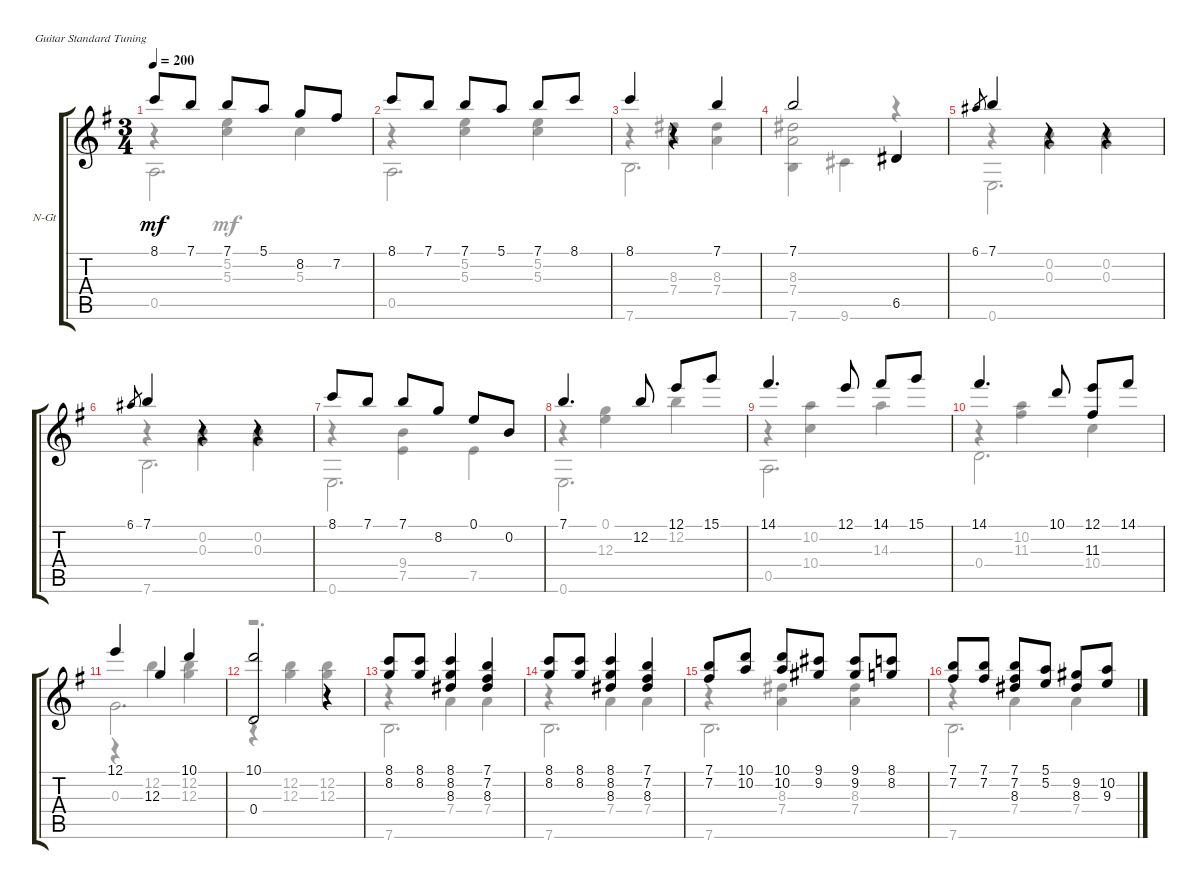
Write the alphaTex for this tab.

\defaultSystemsLayout 4
\bracketExtendMode groupsimilarinstruments
\firstSystemTrackNameOrientation horizontal
\otherSystemsTrackNameOrientation horizontal
\track ("Nylon Guitar" "N-Gt") {instrument acousticguitarnylon}
\staff {score tabs}
\tuning (E4 B3 G3 D3 A2 E2)
\voice
\ts (3 4)
\tempo 200
\clef g2
\scale
0.218126
\ks eminor
8.1.8{dy mf} 7.1.8 7.1.8 5.1.8 8.2.8 7.2.8 |
\scale
0.218126 8.1.8 7.1.8 7.1.8 5.1.8 7.1.8 8.1.8 |
\scale
0.18126 8.1.4 r.4 7.1.4 |
\scale
0.187404 7.1.2 6.5.4 |
\scale
0.195084 6.1.8{gr} 7.1.4 r.4 r.4 |
\scale
0.182734 6.1.8{gr} 7.1.4 r.4 r.4 |
\scale
0.204317 8.1.8 7.1.8 7.1.8 8.2.8 0.1.8 0.2.8 |
\scale
0.204317 7.1.4{d} 12.2.8 12.1.8 15.1.8 |
\scale
0.204317 14.1.4{d} 12.1.8 14.1.8 15.1.8 |
\scale
0.204317 14.1.4{d} 10.1.8 (12.1 11.3).8 14.1.8 |
\scale
0.152235 12.1.4 12.3.4 10.1.4 |
\scale
0.152235 (10.1 0.4).2 r.4 |
\scale
0.215084 (8.1 8.2).8 (8.2 8.1).8 (8.1 8.2 8.3).4 (7.1 7.2 8.3).4 |
\scale
0.215084 (8.2 8.1).8 (8.2 8.1).8 (8.2 8.3 8.1).4 (8.3 7.2 7.1).4 |
\scale
0.265363 (7.1 7.2).8 (10.2 10.1).8 (10.2 10.1).8 (9.1 9.2).8 (9.2 9.1).8 (8.1 8.2).8 |
\scale
0.213889 (7.2 7.1).8 (7.1 7.2).8 (7.2 7.1 8.3).8 (5.1 5.2).8 (9.2 8.3).8 (9.3 10.2).8
\voice
\clef g2
\ottava regular
\simile none
\scale
0.218126
\ks eminor
0.5.2{d dy mf} |
\scale
0.218126 0.5.2{d} |
\scale
0.18126 7.6.2{d} |
\scale
0.187404 7.6.4 9.6.4 r.4 |
\scale
0.195084 0.6.2{d} |
\scale
0.182734 7.6.2{d} |
\scale
0.204317 0.6.2{d} |
\scale
0.204317 0.6.2{d} |
\scale
0.204317 0.5.2{d} |
\scale
0.204317 0.4.2{d} |
\scale
0.152235 0.3.2{d} |
\scale
0.152235 r.2{d} |
\scale
0.215084 7.6.2{d} |
\scale
0.215084 7.6.2{d} |
\scale
0.265363 7.6.2{d} |
\scale
0.213889 7.6.2{d}
\voice
\clef g2
\ottava regular
\simile none
\scale
0.218126
\ks eminor
r.4{dy mf} (5.3 5.2).4 5.3.4 |
\scale
0.218126 r.4 (5.3 5.2).4 (5.3 5.2).4 |
\scale
0.18126 r.4 (7.4 8.3).4 (8.3 7.4).4 |
\scale
0.187404 (8.3 7.4).2 r.4 |
\scale
0.195084 r.4 (0.3 0.2).4 (0.2 0.3).4 |
\scale
0.182734 r.4 (0.3 0.2).4 (0.2 0.3).4 |
\scale
0.204317 r.4 (7.5 9.4).4 7.5.4 |
\scale
0.204317 r.4 (12.3 0.1).4 12.2.4 |
\scale
0.204317 r.4 (10.2 10.4).4 14.3.4 |
\scale
0.204317 r.4 (11.3 10.2).4 10.4.4 |
\scale
0.152235 r.4 12.2.4 (12.3 12.2).4 |
\scale
0.152235 r.4 (12.2 12.3).4 (12.2 12.3).4 |
\scale
0.215084 r.4 7.4.4 7.4.4 |
\scale
0.215084 r.4 7.4.4 7.4.4 |
\scale
0.265363 r.4 (8.3 7.4).4 (8.3 7.4).4 |
\scale
0.213889 r.4 7.4.4 7.4.4
